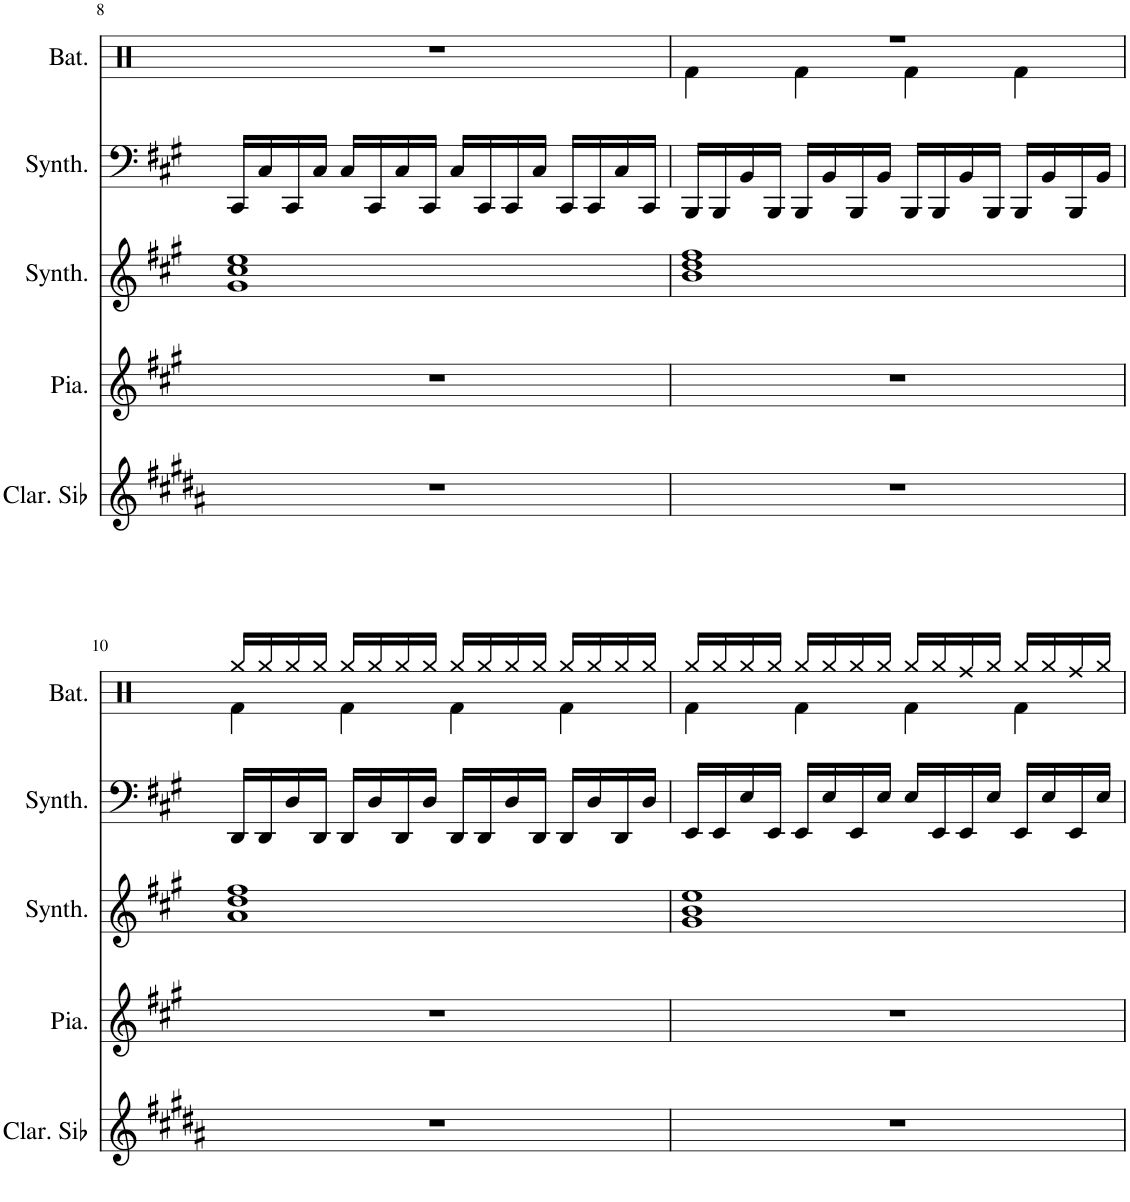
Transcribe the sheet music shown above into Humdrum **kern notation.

**kern	**kern	**kern	**kern	**kern
*part5	*part4	*part3	*part2	*part1
*staff5	*staff4	*staff3	*staff2	*staff1
*I"Clarinette en Sib	*I"Piano, Bright Acoustic Piano	*I"Synthétiseur Pad, Pad 2 (warm)	*I"Synthétiseur de basses, Synth Bass 1	*I"Batterie, Drums
*I'Clar. Sib	*I'Pia.	*I'Synth.	*I'Synth.	*I'Bat.
!!LO:PB:g=z
*clefG2	*clefG2	*clefG2	*clefF4	*clefX
*Trd1c2	*	*	*	*
*k[f#c#g#d#a#]	*k[f#c#g#]	*k[f#c#g#]	*k[f#c#g#]	*k[]
*M4/4	*M4/4	*M4/4	*M4/4	*M4/4
=8	=8	=8	=8	=8
1r	1r	1g# 1cc# 1ee	16CC#/LL	1r
.	.	.	16C#/	.
.	.	.	16CC#/	.
.	.	.	16C#/JJ	.
.	.	.	16C#/LL	.
.	.	.	16CC#/	.
.	.	.	16C#/	.
.	.	.	16CC#/JJ	.
.	.	.	16C#/LL	.
.	.	.	16CC#/	.
.	.	.	16CC#/	.
.	.	.	16C#/JJ	.
.	.	.	16CC#/LL	.
.	.	.	16CC#/	.
.	.	.	16C#/	.
.	.	.	16CC#/JJ	.
=9	=9	=9	=9	=9
*	*	*	*	*^
1r	1r	1b 1dd 1ff#	16BBB/LL	1r	4Rf\
.	.	.	16BBB/	.	.
.	.	.	16BB/	.	.
.	.	.	16BBB/JJ	.	.
.	.	.	16BBB/LL	.	4Rf\
.	.	.	16BB/	.	.
.	.	.	16BBB/	.	.
.	.	.	16BB/JJ	.	.
.	.	.	16BBB/LL	.	4Rf\
.	.	.	16BBB/	.	.
.	.	.	16BB/	.	.
.	.	.	16BBB/JJ	.	.
.	.	.	16BBB/LL	.	4Rf\
.	.	.	16BB/	.	.
.	.	.	16BBB/	.	.
.	.	.	16BB/JJ	.	.
!!LO:LB:g=z	!!
=10	=10	=10	=10	=10	=10
1r	1r	1a 1dd 1ff#	16DD/LL	16Rgg/LL	4Rf\
.	.	.	16DD/	16Rgg/	.
.	.	.	16D/	16Rgg/	.
.	.	.	16DD/JJ	16Rgg/JJ	.
.	.	.	16DD/LL	16Rgg/LL	4Rf\
.	.	.	16D/	16Rgg/	.
.	.	.	16DD/	16Rgg/	.
.	.	.	16D/JJ	16Rgg/JJ	.
.	.	.	16DD/LL	16Rgg/LL	4Rf\
.	.	.	16DD/	16Rgg/	.
.	.	.	16D/	16Rgg/	.
.	.	.	16DD/JJ	16Rgg/JJ	.
.	.	.	16DD/LL	16Rgg/LL	4Rf\
.	.	.	16D/	16Rgg/	.
.	.	.	16DD/	16Rgg/	.
.	.	.	16D/JJ	16Rgg/JJ	.
=11	=11	=11	=11	=11	=11
1r	1r	1g# 1b 1ee	16EE/LL	16Rgg/LL	4Rf\
.	.	.	16EE/	16Rgg/	.
.	.	.	16E/	16Rgg/	.
.	.	.	16EE/JJ	16Rgg/JJ	.
.	.	.	16EE/LL	16Rgg/LL	4Rf\
.	.	.	16E/	16Rgg/	.
.	.	.	16EE/	16Rgg/	.
.	.	.	16E/JJ	16Rgg/JJ	.
.	.	.	16E/LL	16Rgg/LL	4Rf\
.	.	.	16EE/	16Rgg/	.
.	.	.	16EE/	16Rff/	.
.	.	.	16E/JJ	16Rgg/JJ	.
.	.	.	16EE/LL	16Rgg/LL	4Rf\
.	.	.	16E/	16Rgg/	.
.	.	.	16EE/	16Rff/	.
.	.	.	16E/JJ	16Rgg/JJ	.
*	*	*	*	*v	*v
=	=	=	=	=
*-	*-	*-	*-	*-
